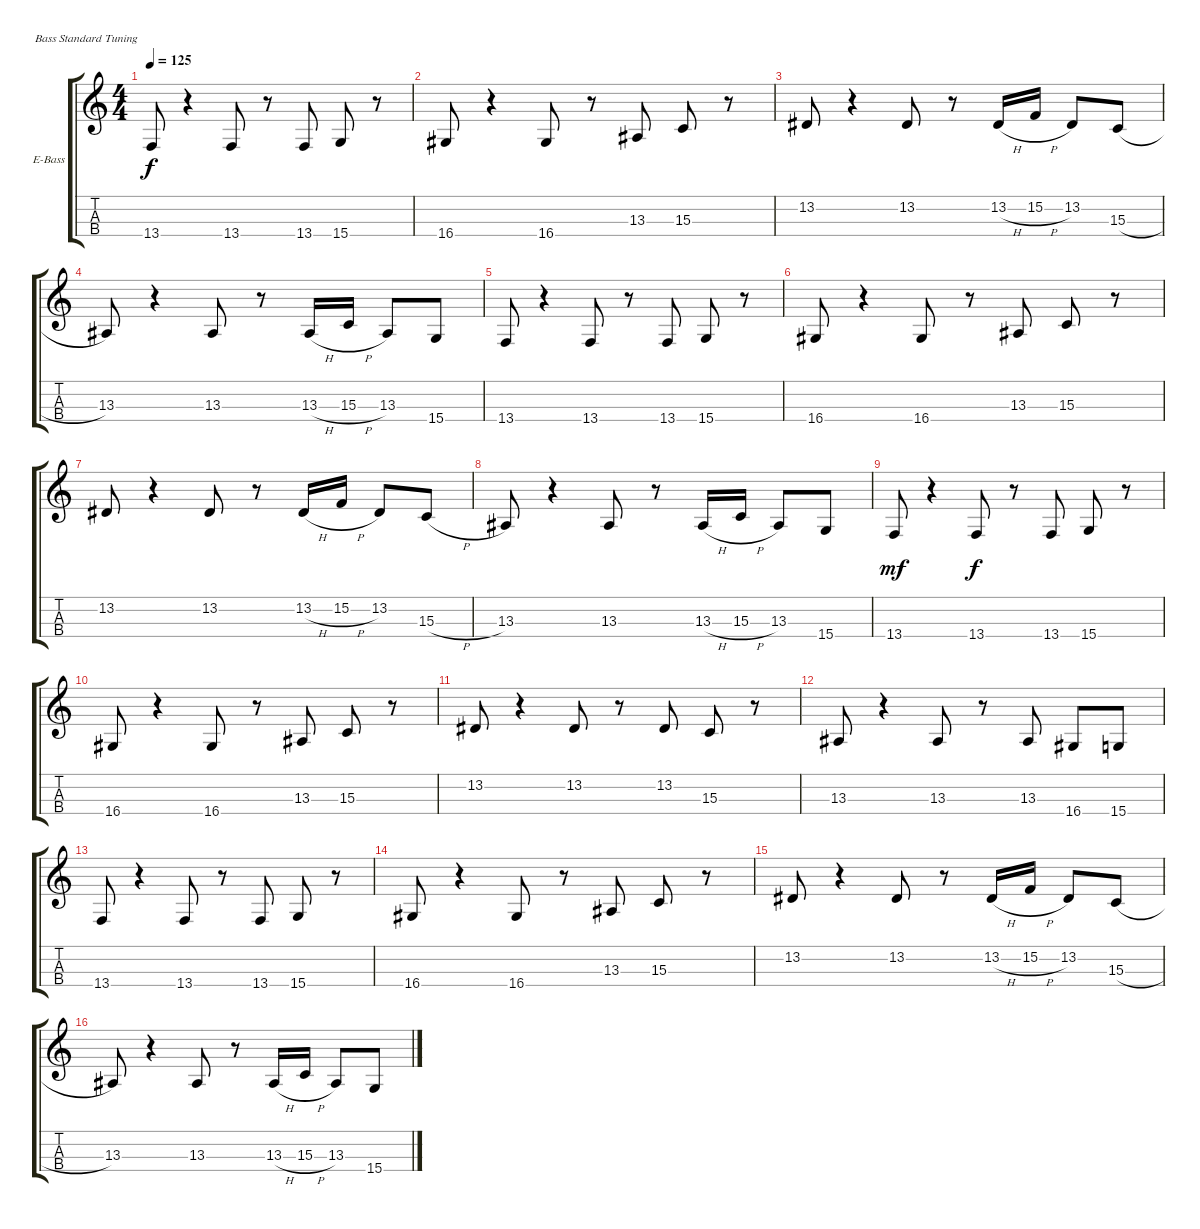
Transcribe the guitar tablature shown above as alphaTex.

\defaultSystemsLayout 4
\bracketExtendMode groupsimilarinstruments
\firstSystemTrackNameOrientation horizontal
\otherSystemsTrackNameOrientation horizontal
\track ("Electric Bass" "E-Bass") {instrument electricbassfinger}
\staff {score tabs}
\tuning (G2 D2 A1 E1)
\ts (4 4)
\tempo 125
\clef g2
\ks c
13.4.8{dy f} r.4 13.4.8 r.8 13.4.8 15.4.8 r.8 |
16.4.8 r.4 16.4.8 r.8 13.3.8 15.3.8 r.8 |
13.2.8 r.4 13.2.8 r.8 13.2{h}.16 15.2{h}.16 13.2.8 15.3{h}.8 |
13.3.8 r.4 13.3.8 r.8 13.3{h}.16 15.3{h}.16 13.3.8 15.4.8 |
13.4.8 r.4 13.4.8 r.8 13.4.8 15.4.8 r.8 |
16.4.8 r.4 16.4.8 r.8 13.3.8 15.3.8 r.8 |
13.2.8 r.4 13.2.8 r.8 13.2{h}.16 15.2{h}.16 13.2.8 15.3{h}.8 |
13.3.8 r.4 13.3.8 r.8 13.3{h}.16 15.3{h}.16 13.3.8 15.4.8 |
13.4.8{dy mf} r.4 13.4.8{dy f} r.8 13.4.8 15.4.8 r.8 |
16.4.8 r.4 16.4.8 r.8 13.3.8 15.3.8 r.8 |
13.2.8 r.4 13.2.8 r.8 13.2.8 15.3.8 r.8 |
13.3.8 r.4 13.3.8 r.8 13.3.8 16.4.8 15.4.8 |
13.4.8 r.4 13.4.8 r.8 13.4.8 15.4.8 r.8 |
16.4.8 r.4 16.4.8 r.8 13.3.8 15.3.8 r.8 |
13.2.8 r.4 13.2.8 r.8 13.2{h}.16 15.2{h}.16 13.2.8 15.3{h}.8 |
13.3.8 r.4 13.3.8 r.8 13.3{h}.16 15.3{h}.16 13.3.8 15.4.8
